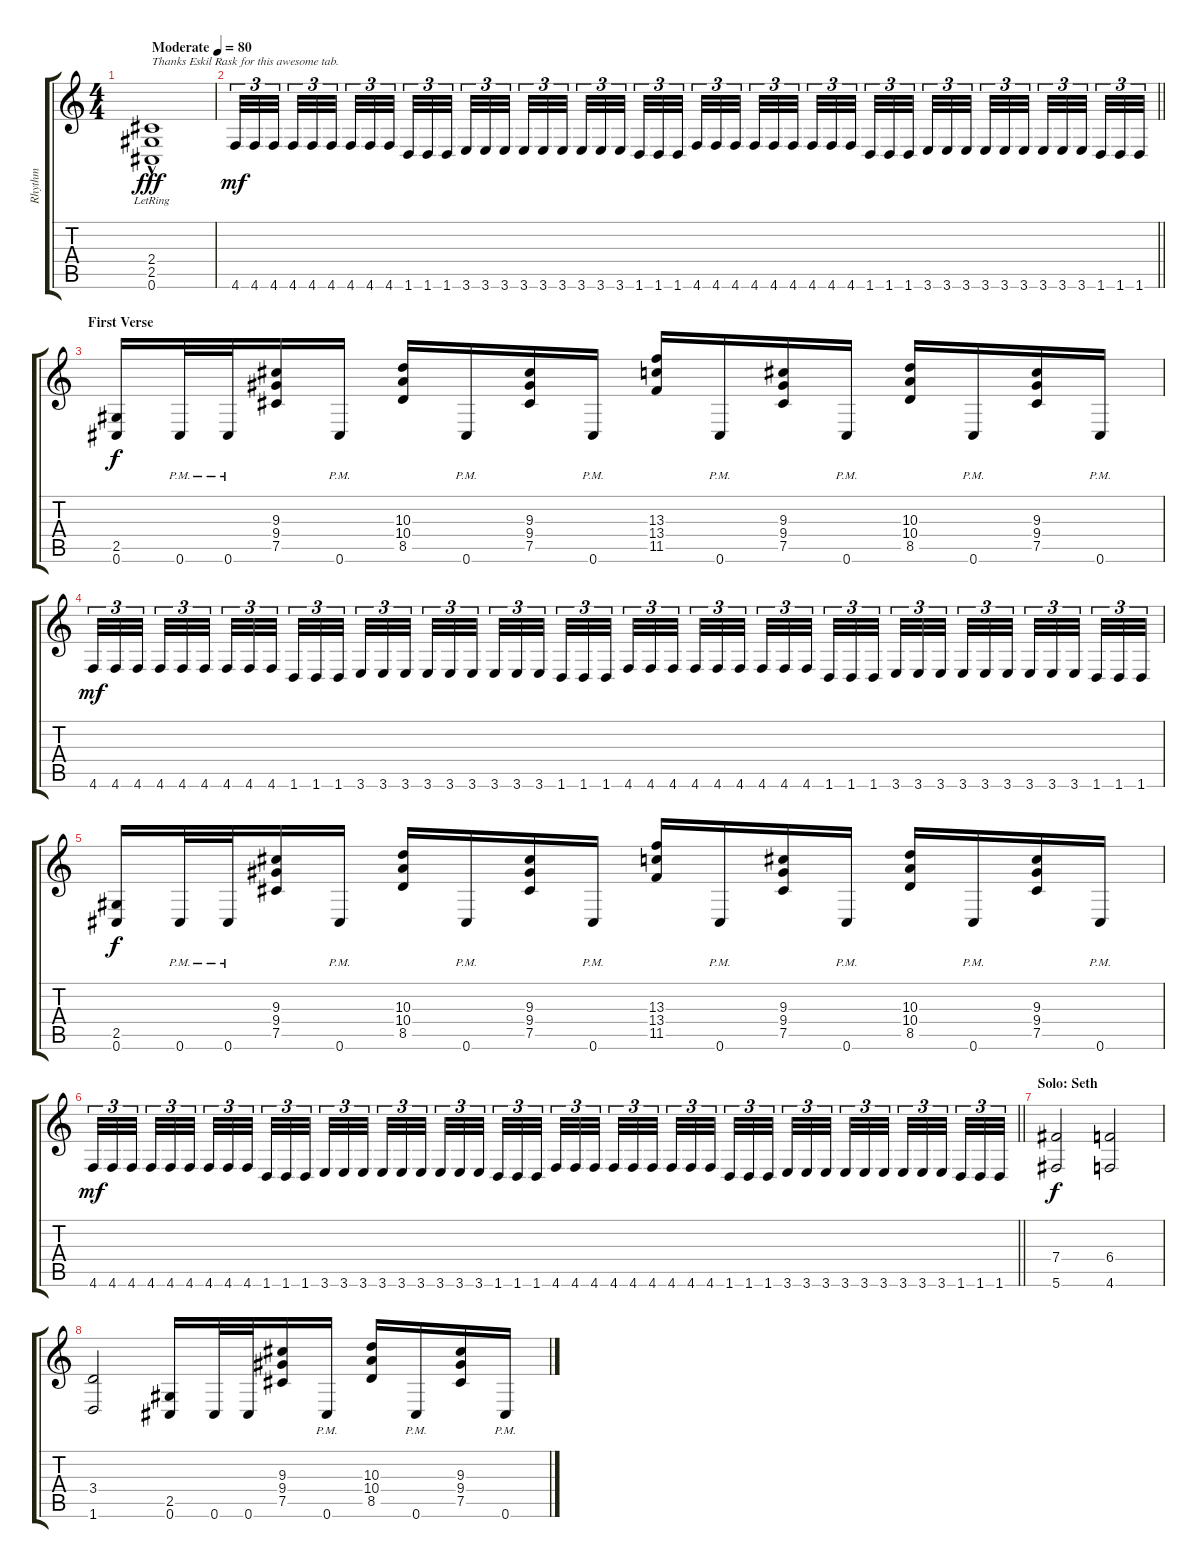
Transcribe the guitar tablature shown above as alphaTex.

\track ("Rhythm" "Rhythm") {instrument overdrivenguitar}
\staff {score tabs}
\tuning (Db4 Ab3 E3 B2 Gb2 Db2) {hide}
\ts (4 4)
\tempo (80 "Moderate")
\clef g2
\ks c
(2.4{hac lr} 2.5{hac lr} 0.6{hac lr}).1{txt "Thanks Eskil Rask for this awesome tab." dy fff instrument overdrivenguitar} |
\barLineRight lightlight
4.6.32{tu (3 2) dy mf} 4.6.32{tu (3 2)} 4.6.32{tu (3 2) beam splitsecondary} 4.6.32{tu (3 2)} 4.6.32{tu (3 2)} 4.6.32{tu (3 2) beam splitsecondary} 4.6.32{tu (3 2)} 4.6.32{tu (3 2)} 4.6.32{tu (3 2) beam splitsecondary} 1.6.32{tu (3 2)} 1.6.32{tu (3 2)} 1.6.32{tu (3 2)} 3.6.32{tu (3 2)} 3.6.32{tu (3 2)} 3.6.32{tu (3 2) beam splitsecondary} 3.6.32{tu (3 2)} 3.6.32{tu (3 2)} 3.6.32{tu (3 2) beam splitsecondary} 3.6.32{tu (3 2)} 3.6.32{tu (3 2)} 3.6.32{tu (3 2) beam splitsecondary} 1.6.32{tu (3 2)} 1.6.32{tu (3 2)} 1.6.32{tu (3 2)} 4.6.32{tu (3 2)} 4.6.32{tu (3 2)} 4.6.32{tu (3 2) beam splitsecondary} 4.6.32{tu (3 2)} 4.6.32{tu (3 2)} 4.6.32{tu (3 2) beam splitsecondary} 4.6.32{tu (3 2)} 4.6.32{tu (3 2)} 4.6.32{tu (3 2) beam splitsecondary} 1.6.32{tu (3 2)} 1.6.32{tu (3 2)} 1.6.32{tu (3 2)} 3.6.32{tu (3 2)} 3.6.32{tu (3 2)} 3.6.32{tu (3 2) beam splitsecondary} 3.6.32{tu (3 2)} 3.6.32{tu (3 2)} 3.6.32{tu (3 2) beam splitsecondary} 3.6.32{tu (3 2)} 3.6.32{tu (3 2)} 3.6.32{tu (3 2) beam splitsecondary} 1.6.32{tu (3 2)} 1.6.32{tu (3 2)} 1.6.32{tu (3 2)} |
\section ("" "First Verse")
(2.5 0.6).16{dy f} 0.6{pm}.32 0.6{pm}.32 (9.3 9.4 7.5).16 0.6{pm}.16 (10.3 10.4 8.5).16 0.6{pm}.16 (9.3 9.4 7.5).16 0.6{pm}.16 (13.3 13.4 11.5).16 0.6{pm}.16 (9.3 9.4 7.5).16 0.6{pm}.16 (10.3 10.4 8.5).16 0.6{pm}.16 (9.3 9.4 7.5).16 0.6{pm}.16 |
4.6.32{tu (3 2) dy mf} 4.6.32{tu (3 2)} 4.6.32{tu (3 2) beam splitsecondary} 4.6.32{tu (3 2)} 4.6.32{tu (3 2)} 4.6.32{tu (3 2) beam splitsecondary} 4.6.32{tu (3 2)} 4.6.32{tu (3 2)} 4.6.32{tu (3 2) beam splitsecondary} 1.6.32{tu (3 2)} 1.6.32{tu (3 2)} 1.6.32{tu (3 2)} 3.6.32{tu (3 2)} 3.6.32{tu (3 2)} 3.6.32{tu (3 2) beam splitsecondary} 3.6.32{tu (3 2)} 3.6.32{tu (3 2)} 3.6.32{tu (3 2) beam splitsecondary} 3.6.32{tu (3 2)} 3.6.32{tu (3 2)} 3.6.32{tu (3 2) beam splitsecondary} 1.6.32{tu (3 2)} 1.6.32{tu (3 2)} 1.6.32{tu (3 2)} 4.6.32{tu (3 2)} 4.6.32{tu (3 2)} 4.6.32{tu (3 2) beam splitsecondary} 4.6.32{tu (3 2)} 4.6.32{tu (3 2)} 4.6.32{tu (3 2) beam splitsecondary} 4.6.32{tu (3 2)} 4.6.32{tu (3 2)} 4.6.32{tu (3 2) beam splitsecondary} 1.6.32{tu (3 2)} 1.6.32{tu (3 2)} 1.6.32{tu (3 2)} 3.6.32{tu (3 2)} 3.6.32{tu (3 2)} 3.6.32{tu (3 2) beam splitsecondary} 3.6.32{tu (3 2)} 3.6.32{tu (3 2)} 3.6.32{tu (3 2) beam splitsecondary} 3.6.32{tu (3 2)} 3.6.32{tu (3 2)} 3.6.32{tu (3 2) beam splitsecondary} 1.6.32{tu (3 2)} 1.6.32{tu (3 2)} 1.6.32{tu (3 2)} |
(2.5 0.6).16{dy f} 0.6{pm}.32 0.6{pm}.32 (9.3 9.4 7.5).16 0.6{pm}.16 (10.3 10.4 8.5).16 0.6{pm}.16 (9.3 9.4 7.5).16 0.6{pm}.16 (13.3 13.4 11.5).16 0.6{pm}.16 (9.3 9.4 7.5).16 0.6{pm}.16 (10.3 10.4 8.5).16 0.6{pm}.16 (9.3 9.4 7.5).16 0.6{pm}.16 |
\barLineRight lightlight
4.6.32{tu (3 2) dy mf} 4.6.32{tu (3 2)} 4.6.32{tu (3 2) beam splitsecondary} 4.6.32{tu (3 2)} 4.6.32{tu (3 2)} 4.6.32{tu (3 2) beam splitsecondary} 4.6.32{tu (3 2)} 4.6.32{tu (3 2)} 4.6.32{tu (3 2) beam splitsecondary} 1.6.32{tu (3 2)} 1.6.32{tu (3 2)} 1.6.32{tu (3 2)} 3.6.32{tu (3 2)} 3.6.32{tu (3 2)} 3.6.32{tu (3 2) beam splitsecondary} 3.6.32{tu (3 2)} 3.6.32{tu (3 2)} 3.6.32{tu (3 2) beam splitsecondary} 3.6.32{tu (3 2)} 3.6.32{tu (3 2)} 3.6.32{tu (3 2) beam splitsecondary} 1.6.32{tu (3 2)} 1.6.32{tu (3 2)} 1.6.32{tu (3 2)} 4.6.32{tu (3 2)} 4.6.32{tu (3 2)} 4.6.32{tu (3 2) beam splitsecondary} 4.6.32{tu (3 2)} 4.6.32{tu (3 2)} 4.6.32{tu (3 2) beam splitsecondary} 4.6.32{tu (3 2)} 4.6.32{tu (3 2)} 4.6.32{tu (3 2) beam splitsecondary} 1.6.32{tu (3 2)} 1.6.32{tu (3 2)} 1.6.32{tu (3 2)} 3.6.32{tu (3 2)} 3.6.32{tu (3 2)} 3.6.32{tu (3 2) beam splitsecondary} 3.6.32{tu (3 2)} 3.6.32{tu (3 2)} 3.6.32{tu (3 2) beam splitsecondary} 3.6.32{tu (3 2)} 3.6.32{tu (3 2)} 3.6.32{tu (3 2) beam splitsecondary} 1.6.32{tu (3 2)} 1.6.32{tu (3 2)} 1.6.32{tu (3 2)} |
\section ("" "Solo: Seth")
(7.4 5.6).2{dy f} (6.4 4.6).2 |
(3.4 1.6).2 (2.5 0.6).16 0.6.32 0.6.32 (9.3 9.4 7.5).16 0.6{pm}.16 (10.3 10.4 8.5).16 0.6{pm}.16 (9.3 9.4 7.5).16 0.6{pm}.16
